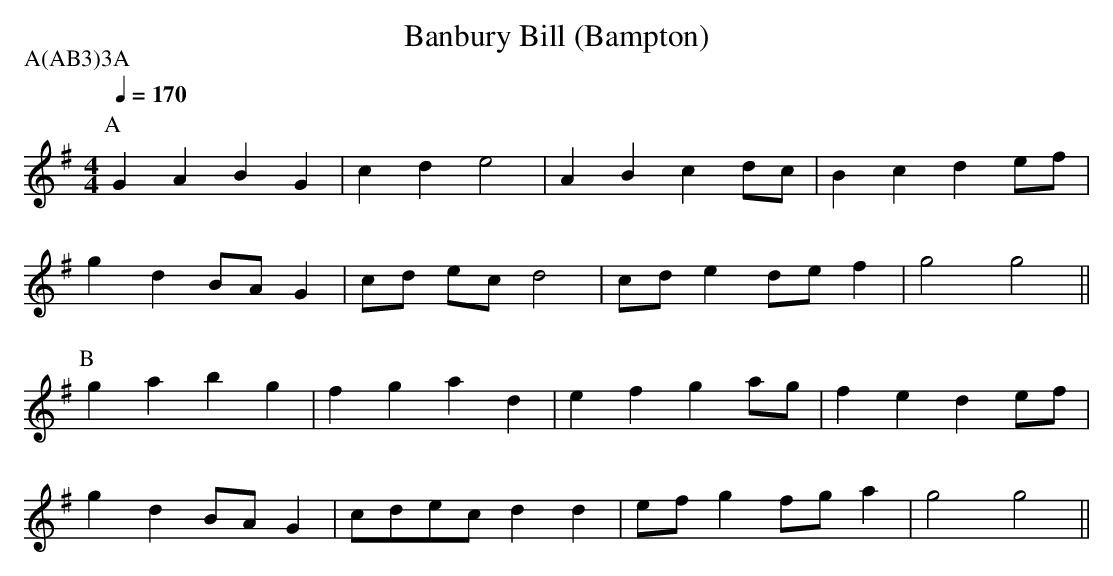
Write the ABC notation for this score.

X:1
T:Banbury Bill (Bampton)
L:1/4
M:4/4
P:A(AB3)3A
Q:1/4=170
K:Gmaj
P:A
GABG|cde2| ABcd/2c/2 |Bcd e/f/ |
g d B/A/ G |c/d/ e/c/ d2 | c/d/  e d/e/ f | g2g2 ||
P:B
gabg|fgad| efga/2g/2 |fede/2f/2|
gd B/A/G|c/d/e/c/ dd|e/2f/2gf/2g/2a|g2g2 ||
